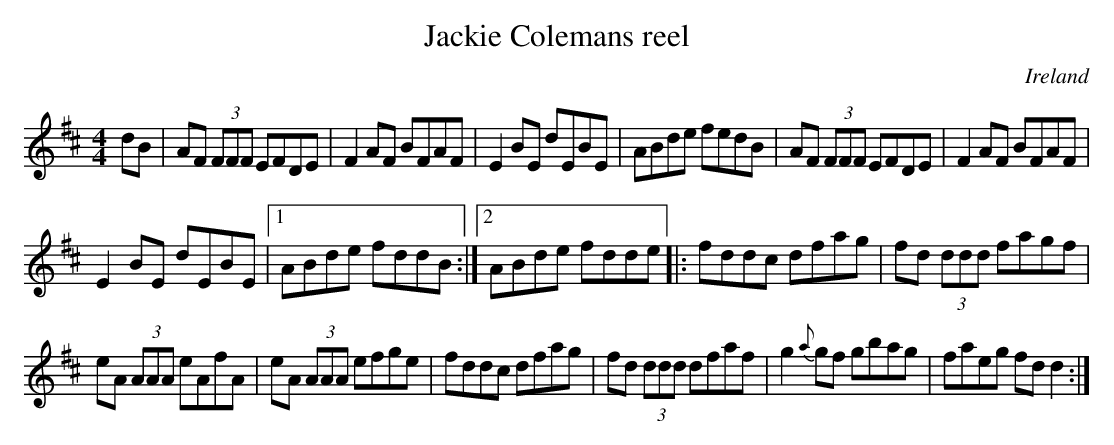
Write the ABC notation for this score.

X:1
T:Jackie Colemans reel
M:4/4
O:Ireland
K:D
dB|\
AF (3FFF EFDE|F2AF BFAF|\
E2BE dEBE|ABde fedB|\
AF (3FFF EFDE|F2AF BFAF|
E2BE dEBE\
|1 ABde fddB :|2 ABde fdde|:\
fddc dfag|fd (3ddd fagf|
eA (3AAA eAfA|eA (3AAA efge|\
fddc dfag|fd (3ddd dfaf|\
g2 {a}gf gbag|faeg fdd2:|
